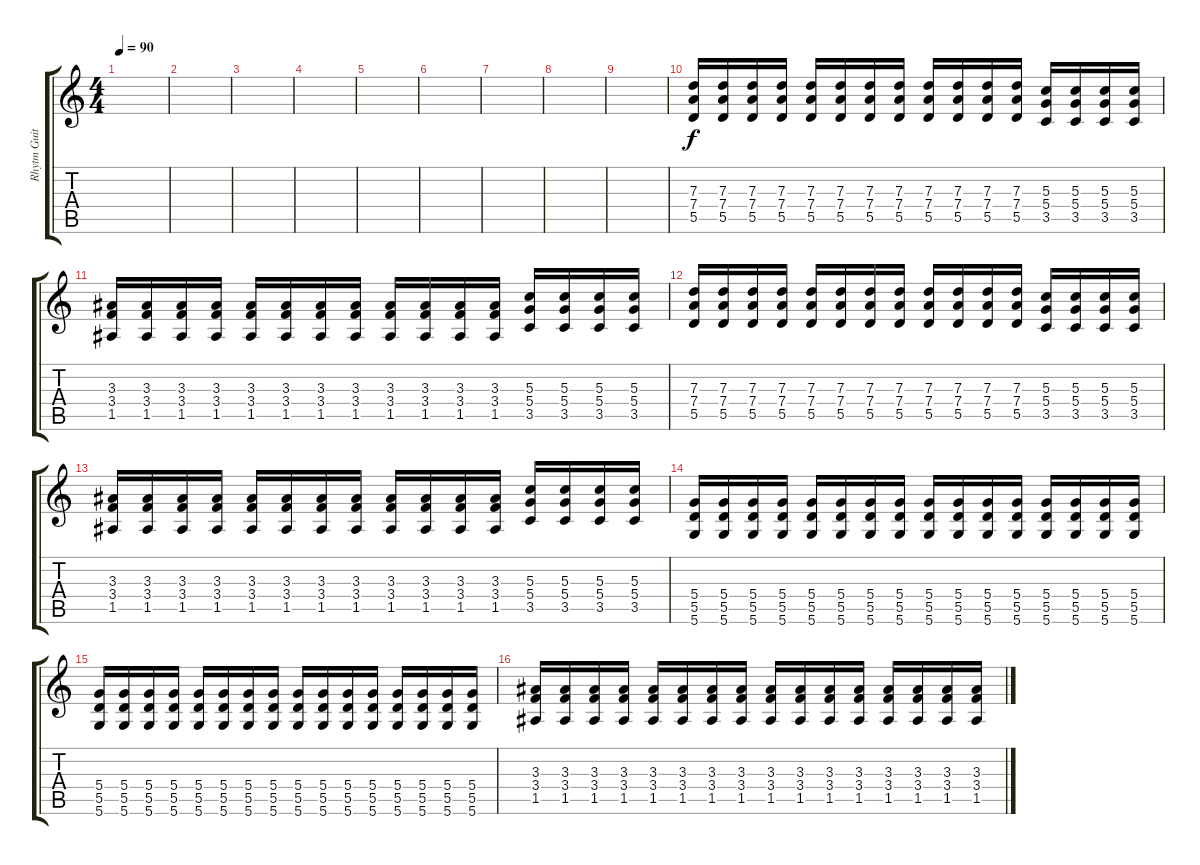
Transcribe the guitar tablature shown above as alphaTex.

\track ("Rhytm Guitar" "Rhytm Guit") {instrument overdrivenguitar}
\staff {score tabs}
\tuning (E4 B3 G3 D3 A2 D2) {hide}
\ts (4 4)
\tempo 90
\clef g2
\ks c
|
|
|
|
|
|
|
|
|
(7.3 7.4 5.5).16 (7.3 7.4 5.5).16 (7.3 7.4 5.5).16 (7.3 7.4 5.5).16 (7.3 7.4 5.5).16 (7.3 7.4 5.5).16 (7.3 7.4 5.5).16 (7.3 7.4 5.5).16 (7.3 7.4 5.5).16 (7.3 7.4 5.5).16 (7.3 7.4 5.5).16 (7.3 7.4 5.5).16 (5.3 5.4 3.5).16 (5.3 5.4 3.5).16 (5.3 5.4 3.5).16 (5.3 5.4 3.5).16 |
(3.3 3.4 1.5).16 (3.3 3.4 1.5).16 (3.3 3.4 1.5).16 (3.3 3.4 1.5).16 (3.3 3.4 1.5).16 (3.3 3.4 1.5).16 (3.3 3.4 1.5).16 (3.3 3.4 1.5).16 (3.3 3.4 1.5).16 (3.3 3.4 1.5).16 (3.3 3.4 1.5).16 (3.3 3.4 1.5).16 (5.3 5.4 3.5).16 (5.3 5.4 3.5).16 (5.3 5.4 3.5).16 (5.3 5.4 3.5).16 |
(7.3 7.4 5.5).16 (7.3 7.4 5.5).16 (7.3 7.4 5.5).16 (7.3 7.4 5.5).16 (7.3 7.4 5.5).16 (7.3 7.4 5.5).16 (7.3 7.4 5.5).16 (7.3 7.4 5.5).16 (7.3 7.4 5.5).16 (7.3 7.4 5.5).16 (7.3 7.4 5.5).16 (7.3 7.4 5.5).16 (5.3 5.4 3.5).16 (5.3 5.4 3.5).16 (5.3 5.4 3.5).16 (5.3 5.4 3.5).16 |
(3.3 3.4 1.5).16 (3.3 3.4 1.5).16 (3.3 3.4 1.5).16 (3.3 3.4 1.5).16 (3.3 3.4 1.5).16 (3.3 3.4 1.5).16 (3.3 3.4 1.5).16 (3.3 3.4 1.5).16 (3.3 3.4 1.5).16 (3.3 3.4 1.5).16 (3.3 3.4 1.5).16 (3.3 3.4 1.5).16 (5.3 5.4 3.5).16 (5.3 5.4 3.5).16 (5.3 5.4 3.5).16 (5.3 5.4 3.5).16 |
(5.4 5.5 5.6).16 (5.4 5.5 5.6).16 (5.4 5.5 5.6).16 (5.4 5.5 5.6).16 (5.4 5.5 5.6).16 (5.4 5.5 5.6).16 (5.4 5.5 5.6).16 (5.4 5.5 5.6).16 (5.4 5.5 5.6).16 (5.4 5.5 5.6).16 (5.4 5.5 5.6).16 (5.4 5.5 5.6).16 (5.4 5.5 5.6).16 (5.4 5.5 5.6).16 (5.4 5.5 5.6).16 (5.4 5.5 5.6).16 |
(5.4 5.5 5.6).16 (5.4 5.5 5.6).16 (5.4 5.5 5.6).16 (5.4 5.5 5.6).16 (5.4 5.5 5.6).16 (5.4 5.5 5.6).16 (5.4 5.5 5.6).16 (5.4 5.5 5.6).16 (5.4 5.5 5.6).16 (5.4 5.5 5.6).16 (5.4 5.5 5.6).16 (5.4 5.5 5.6).16 (5.4 5.5 5.6).16 (5.4 5.5 5.6).16 (5.4 5.5 5.6).16 (5.4 5.5 5.6).16 |
(3.3 3.4 1.5).16 (3.3 3.4 1.5).16 (3.3 3.4 1.5).16 (3.3 3.4 1.5).16 (3.3 3.4 1.5).16 (3.3 3.4 1.5).16 (3.3 3.4 1.5).16 (3.3 3.4 1.5).16 (3.3 3.4 1.5).16 (3.3 3.4 1.5).16 (3.3 3.4 1.5).16 (3.3 3.4 1.5).16 (3.3 3.4 1.5).16 (3.3 3.4 1.5).16 (3.3 3.4 1.5).16 (3.3 3.4 1.5).16
